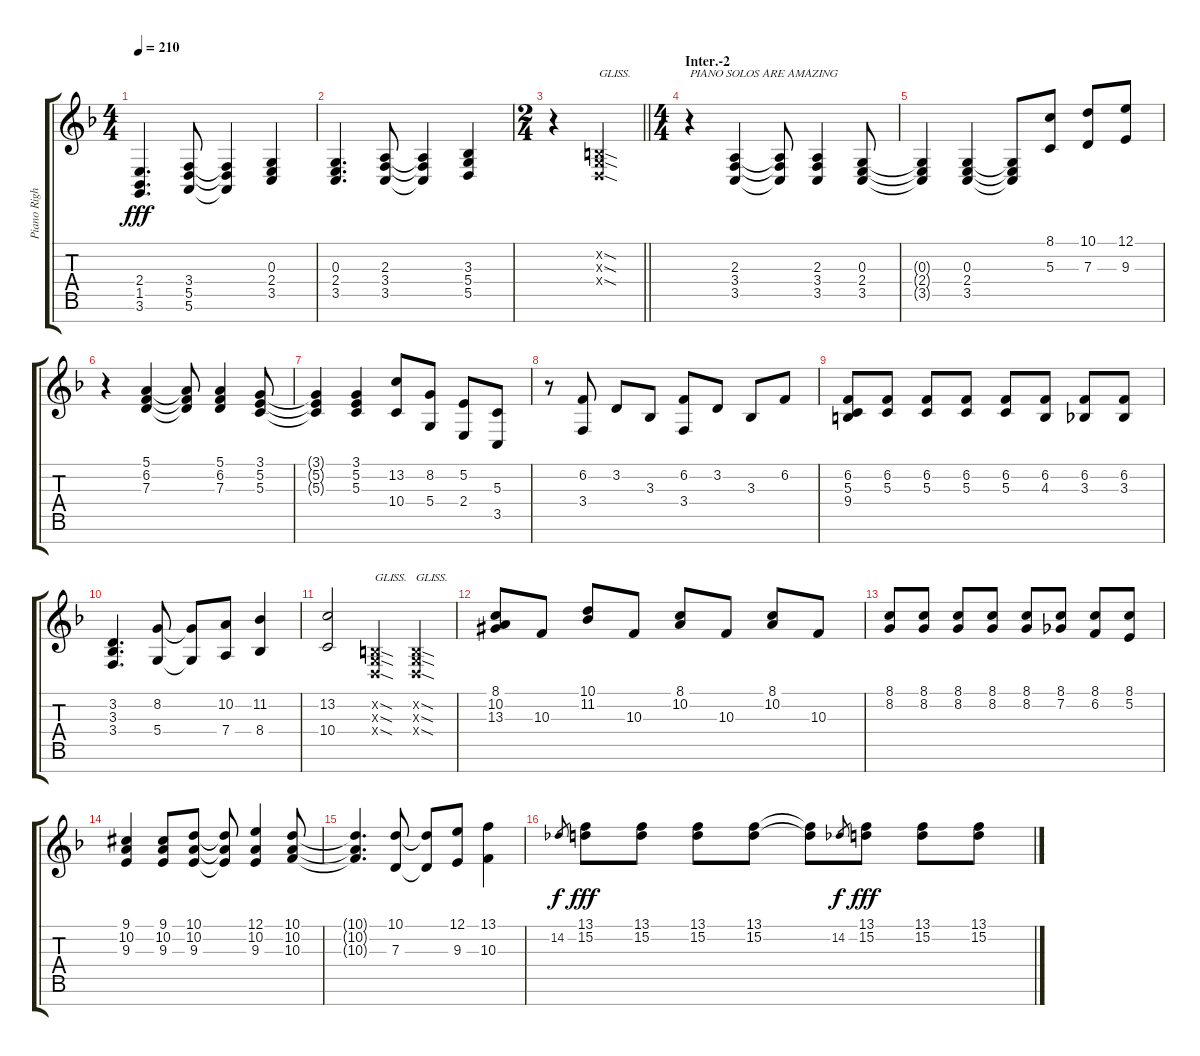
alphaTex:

\track ("Piano Right (Kotobuki Tsumugi)" "Piano Righ") {instrument acousticgrandpiano}
\staff {score tabs}
\tuning (E4 B3 G3 D3 A2 E2 B1) {hide}
\ts (4 4)
\tempo 210
\clef g2
\ks f
(2.4 1.5 3.6).4{d dy fff} (3.4 5.5 5.6).8 (3.4{t} 5.5{t} 5.6{t}).4 (0.3 2.4 3.5).4 |
(0.3 2.4 3.5).4{d} (2.3 3.4 3.5).8 (2.3{t} 3.4{t} 3.5{t}).4 (3.3 5.4 5.5).4 |
\ts (2 4)
\barLineRight lightlight
r.4 (0.2{sod x} 0.3{sod x} 0.4{sod x}).4{txt "GLISS."} |
\ts (4 4)
\section ("" "Inter.-2")
r.4{txt "PIANO SOLOS ARE AMAZING"} (2.3 3.4 3.5).4 (2.3{t} 3.4{t} 3.5{t}).8 (2.3 3.4 3.5).4 (0.3 2.4 3.5).8 |
(0.3{t} 2.4{t} 3.5{t}).4 (0.3 2.4 3.5).4 (0.3{t} 2.4{t} 3.5{t}).8 (8.1 5.3).8 (10.1 7.3).8 (12.1 9.3).8 |
r.4 (5.1 6.2 7.3).4 (5.1{t} 6.2{t} 7.3{t}).8 (5.1 6.2 7.3).4 (3.1 5.2 5.3).8 |
(3.1{t} 5.2{t} 5.3{t}).4 (3.1 5.2 5.3).4 (13.2 10.4).8 (8.2 5.4).8 (5.2 2.4).8 (5.3 3.5).8 |
r.8 (6.2 3.4).8 3.2.8 3.3.8 (6.2 3.4).8 3.2.8 3.3.8 6.2.8 |
(6.2 5.3 9.4).8 (6.2 5.3).8 (6.2 5.3).8 (6.2 5.3).8 (6.2 5.3).8 (6.2 4.3).8 (6.2 3.3).8 (6.2 3.3).8 |
(3.2 3.3 3.4).4{d} (8.2 5.4).8 (8.2{t} 5.4{t}).8 (10.2 7.4).8 (11.2 8.4).4 |
(13.2 10.4).2 (0.2{sod x} 0.3{sod x} 0.4{sod x}).4{txt "GLISS."} (0.2{sod x} 0.3{sod x} 0.4{sod x}).4{txt "GLISS."} |
(8.1 10.2 13.3{acc #}).8 10.3.8 (10.1 11.2).8 10.3.8 (8.1 10.2).8 10.3.8 (8.1 10.2).8 10.3.8 |
(8.1 8.2).8 (8.1 8.2).8 (8.1 8.2).8 (8.1 8.2).8 (8.1 8.2).8 (8.1 7.2).8 (8.1 6.2).8 (8.1 5.2).8 |
(9.1{acc #} 10.2 9.3).4 (9.1{acc #} 10.2 9.3).8 (10.1 10.2 9.3).8 (10.1{t} 10.2{t} 9.3{t}).8 (12.1 10.2 9.3).4 (10.1 10.2 10.3).8 |
(10.1{t} 10.2{t} 10.3{t}).4{d} (10.1 7.3).8 (10.1{t} 7.3{t}).8 (12.1 9.3).8 (13.1 10.3).4 |
14.2.8{gr dy f} (13.1 15.2).8{dy fff} (13.1 15.2).8 (13.1 15.2).8 (13.1 15.2).8 (13.1{t} 15.2{t}).8 14.2.8{gr dy f} (13.1 15.2).8{dy fff} (13.1 15.2).8 (13.1 15.2).8
